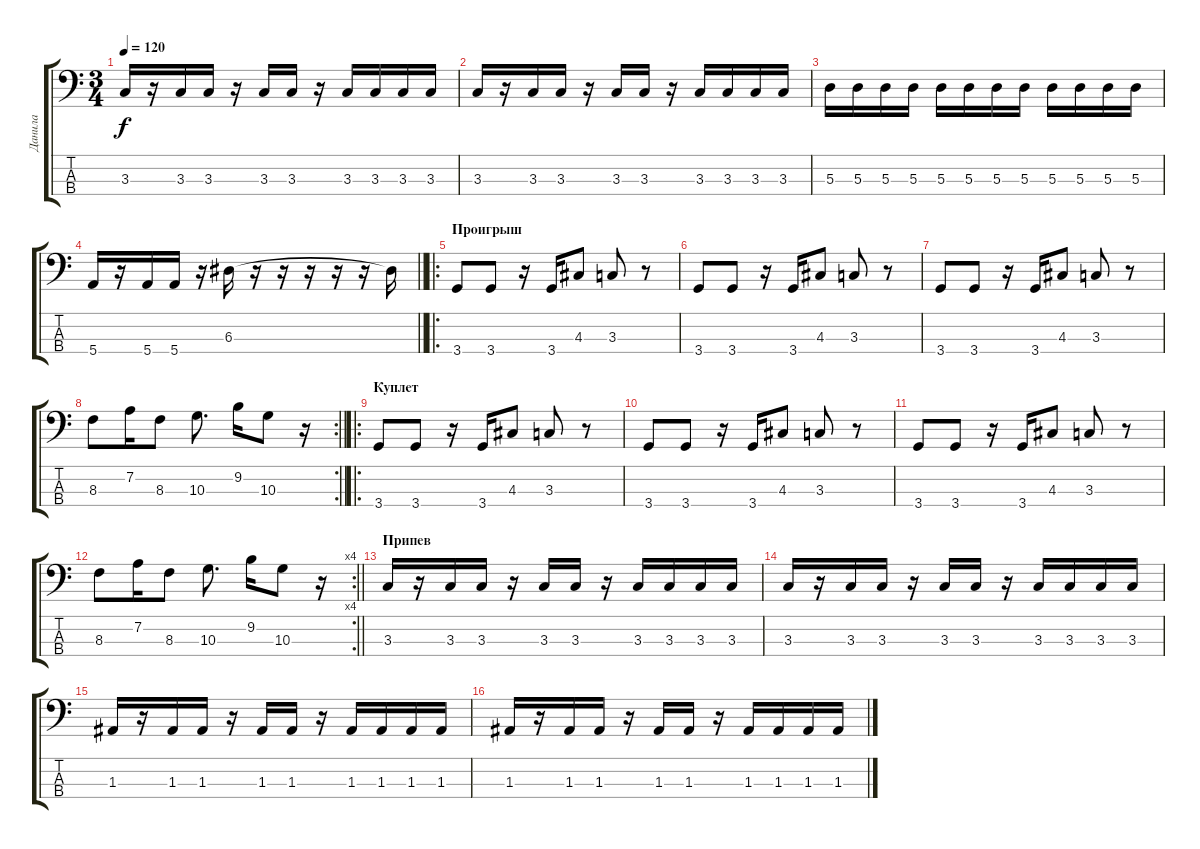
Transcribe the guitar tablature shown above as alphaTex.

\track ("Данила" "Данила") {instrument electricbassfinger}
\staff {score tabs}
\tuning (G2 D2 A1 E1) {hide}
\ts (3 4)
\tempo 120
\clef f4
\ks c
3.3.16{dy f} r.16 3.3.16 3.3.16 r.16 3.3.16 3.3.16 r.16 3.3.16 3.3.16 3.3.16 3.3.16 |
3.3.16 r.16 3.3.16 3.3.16 r.16 3.3.16 3.3.16 r.16 3.3.16 3.3.16 3.3.16 3.3.16 |
5.3.16 5.3.16 5.3.16 5.3.16 5.3.16 5.3.16 5.3.16 5.3.16 5.3.16 5.3.16 5.3.16 5.3.16 |
\barLineRight lightlight
5.4.16 r.16 5.4.16 5.4.16 r.16 6.3.16 r.16 r.16 r.16 r.16 r.16 6.3{t}.16 |
\ro
\section ("" "Проигрыш")
3.4.8 3.4.8 r.16 3.4.16 4.3.8 3.3.8 r.8 |
3.4.8 3.4.8 r.16 3.4.16 4.3.8 3.3.8 r.8 |
3.4.8 3.4.8 r.16 3.4.16 4.3.8 3.3.8 r.8 |
\rc 2
\barLineRight lightlight
8.3.8 7.2.16 8.3.8 10.3.8{d} 9.2.16 10.3.8 r.16 |
\ro
\section ("" "Куплет")
3.4.8 3.4.8 r.16 3.4.16 4.3.8 3.3.8 r.8 |
3.4.8 3.4.8 r.16 3.4.16 4.3.8 3.3.8 r.8 |
3.4.8 3.4.8 r.16 3.4.16 4.3.8 3.3.8 r.8 |
\rc 4
\barLineRight lightlight
8.3.8 7.2.16 8.3.8 10.3.8{d} 9.2.16 10.3.8 r.16 |
\section ("" "Припев")
3.3.16 r.16 3.3.16 3.3.16 r.16 3.3.16 3.3.16 r.16 3.3.16 3.3.16 3.3.16 3.3.16 |
3.3.16 r.16 3.3.16 3.3.16 r.16 3.3.16 3.3.16 r.16 3.3.16 3.3.16 3.3.16 3.3.16 |
1.3.16 r.16 1.3.16 1.3.16 r.16 1.3.16 1.3.16 r.16 1.3.16 1.3.16 1.3.16 1.3.16 |
1.3.16 r.16 1.3.16 1.3.16 r.16 1.3.16 1.3.16 r.16 1.3.16 1.3.16 1.3.16 1.3.16
